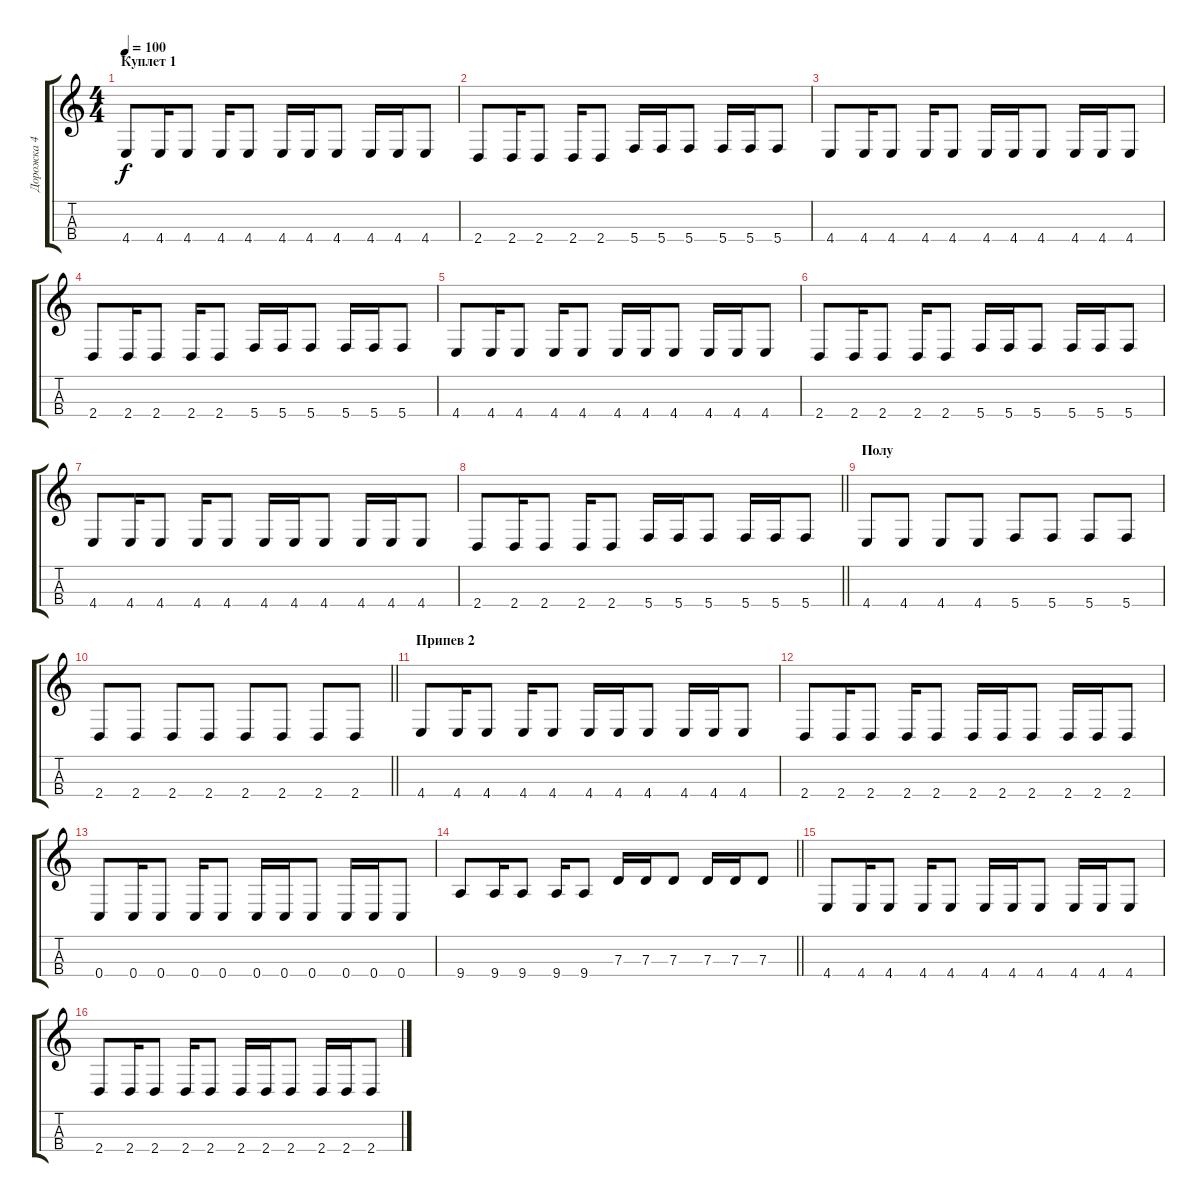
\track ("Дорожка 4" "Дорожка 4") {instrument electricbassfinger}
\staff {score tabs}
\tuning (F3 C3 G2 C2) {hide}
\ts (4 4)
\section ("" "Куплет 1")
\tempo 100
\clef g2
\ks c
4.4.8{dy f} 4.4.16 4.4.8 4.4.16 4.4.8 4.4.16 4.4.16 4.4.8 4.4.16 4.4.16 4.4.8 |
2.4.8 2.4.16 2.4.8 2.4.16 2.4.8 5.4.16 5.4.16 5.4.8 5.4.16 5.4.16 5.4.8 |
4.4.8 4.4.16 4.4.8 4.4.16 4.4.8 4.4.16 4.4.16 4.4.8 4.4.16 4.4.16 4.4.8 |
2.4.8 2.4.16 2.4.8 2.4.16 2.4.8 5.4.16 5.4.16 5.4.8 5.4.16 5.4.16 5.4.8 |
4.4.8 4.4.16 4.4.8 4.4.16 4.4.8 4.4.16 4.4.16 4.4.8 4.4.16 4.4.16 4.4.8 |
2.4.8 2.4.16 2.4.8 2.4.16 2.4.8 5.4.16 5.4.16 5.4.8 5.4.16 5.4.16 5.4.8 |
4.4.8 4.4.16 4.4.8 4.4.16 4.4.8 4.4.16 4.4.16 4.4.8 4.4.16 4.4.16 4.4.8 |
\barLineRight lightlight
2.4.8 2.4.16 2.4.8 2.4.16 2.4.8 5.4.16 5.4.16 5.4.8 5.4.16 5.4.16 5.4.8 |
\section ("" "Полу")
4.4.8 4.4.8 4.4.8 4.4.8 5.4.8 5.4.8 5.4.8 5.4.8 |
\barLineRight lightlight
2.4.8 2.4.8 2.4.8 2.4.8 2.4.8 2.4.8 2.4.8 2.4.8 |
\section ("" "Припев 2")
4.4.8 4.4.16 4.4.8 4.4.16 4.4.8 4.4.16 4.4.16 4.4.8 4.4.16 4.4.16 4.4.8 |
2.4.8 2.4.16 2.4.8 2.4.16 2.4.8 2.4.16 2.4.16 2.4.8 2.4.16 2.4.16 2.4.8 |
0.4.8 0.4.16 0.4.8 0.4.16 0.4.8 0.4.16 0.4.16 0.4.8 0.4.16 0.4.16 0.4.8 |
\barLineRight lightlight
9.4.8 9.4.16 9.4.8 9.4.16 9.4.8 7.3.16 7.3.16 7.3.8 7.3.16 7.3.16 7.3.8 |
4.4.8 4.4.16 4.4.8 4.4.16 4.4.8 4.4.16 4.4.16 4.4.8 4.4.16 4.4.16 4.4.8 |
2.4.8 2.4.16 2.4.8 2.4.16 2.4.8 2.4.16 2.4.16 2.4.8 2.4.16 2.4.16 2.4.8
